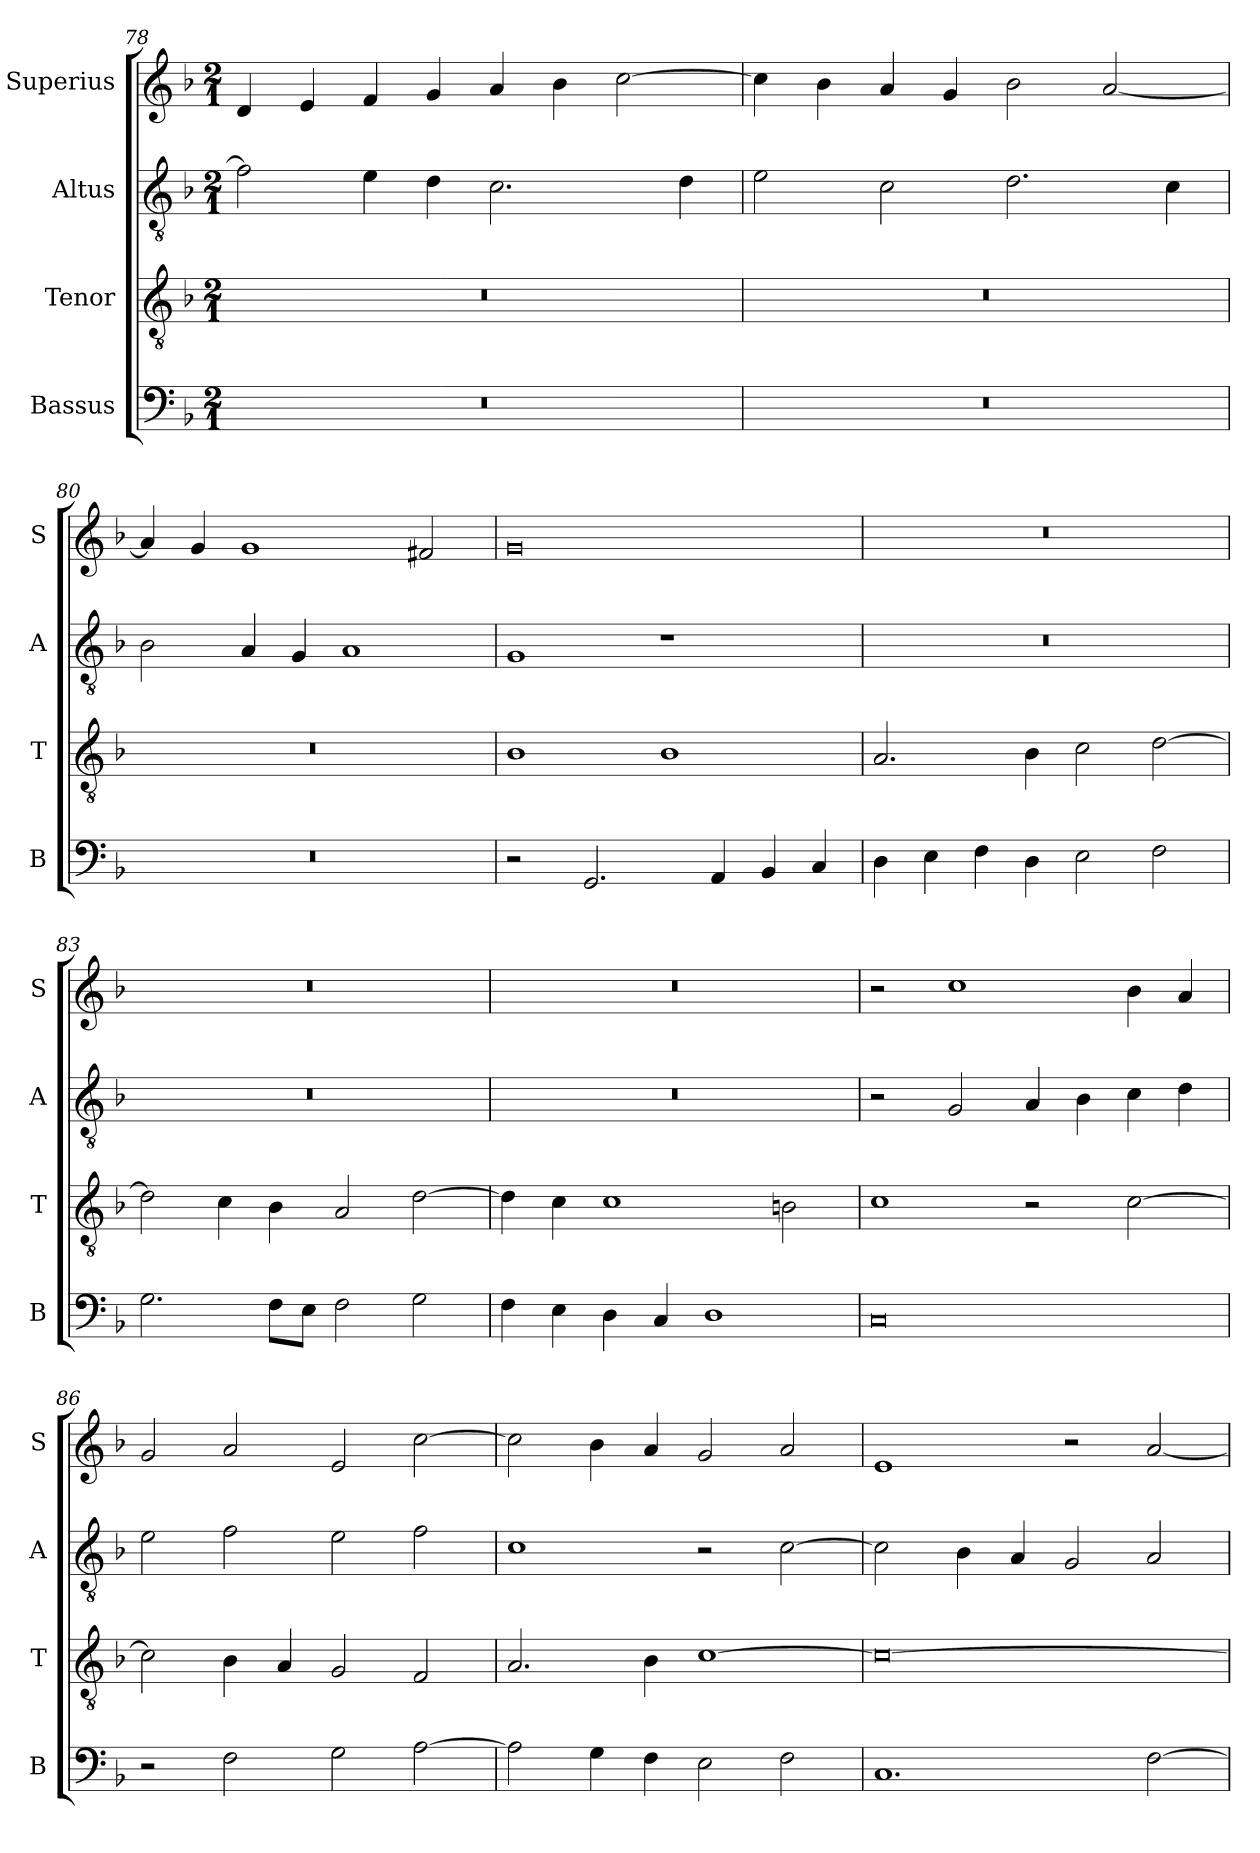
**kern	**kern	**kern	**kern
*part4	*part3	*part2	*part1
*staff4	*staff3	*staff2	*staff1
*I"Bassus	*I"Tenor	*I"Altus	*I"Superius
*I'B	*I'T	*I'A	*I'S
*clefF4	*clefGv2	*clefGv2	*clefG2
*k[b-]	*k[b-]	*k[b-]	*k[b-]
*F:	*F:	*F:	*F:
*M2/1	*M2/1	*M2/1	*M2/1
=78	=78	=78	=78
0r	0r	2f]	4d
.	.	.	4e
.	.	4e	4f
.	.	4d	4g
.	.	2.c	4a
.	.	.	4b-
.	.	.	[2cc
.	.	4d	.
=79	=79	=79	=79
0r	0r	2e	4cc]
.	.	.	4b-
.	.	2c	4a
.	.	.	4g
.	.	2.d	2b-
.	.	.	[2a
.	.	4c	.
=80	=80	=80	=80
0r	0r	2B-	4a]
.	.	.	4g
.	.	4A	1g
.	.	4G	.
.	.	1A	.
.	.	.	2f#X
=81	=81	=81	=81
2r	1B-	1G	0g
2.GG	.	.	.
.	1B-	1r	.
4AA	.	.	.
4BB-	.	.	.
4C	.	.	.
=82	=82	=82	=82
4D	2.A	0r	0r
4E	.	.	.
4F	.	.	.
4D	4B-	.	.
2E	2c	.	.
2F	[2d	.	.
=83	=83	=83	=83
2.G	2d]	0r	0r
.	4c	.	.
8FL	4B-	.	.
8EJ	.	.	.
2F	2A	.	.
2G	[2d	.	.
=84	=84	=84	=84
4F	4d]	0r	0r
4E	4c	.	.
4D	1c	.	.
4C	.	.	.
1D	.	.	.
.	2Bn	.	.
=85	=85	=85	=85
0C	1c	2r	2r
.	.	2G	1cc
.	2r	4A	.
.	.	4B-	.
.	[2c	4c	4b-
.	.	4d	4a
=86	=86	=86	=86
2r	2c]	2e	2g
2F	4B-	2f	2a
.	4A	.	.
2G	2G	2e	2e
[2A	2F	2f	[2cc
=87	=87	=87	=87
2A]	2.A	1c	2cc]
4G	.	.	4b-
4F	4B-	.	4a
2E	[1c	2r	2g
2F	.	[2c	2a
=88	=88	=88	=88
1.C	0c_	2c]	1e
.	.	4B-	.
.	.	4A	.
.	.	2G	2r
[2F	.	2A	[2a
=	=	=	=
*-	*-	*-	*-
